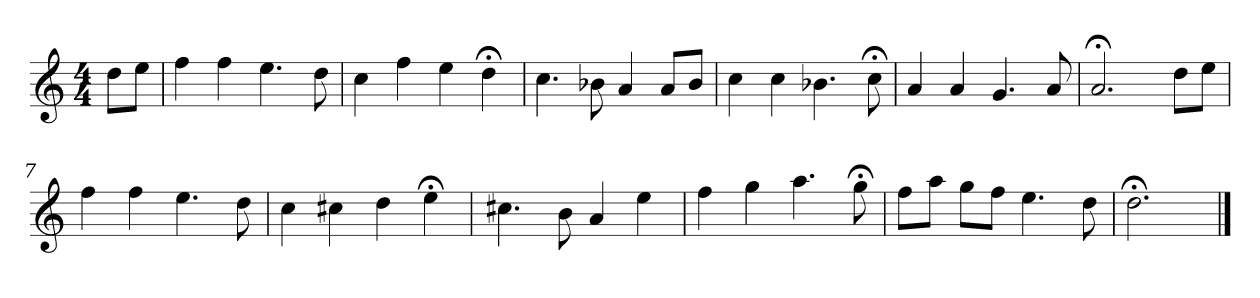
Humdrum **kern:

**kern
*part1
*staff1
*k[]
*D:dor
*M4/4
*MM120
=
8ddL
8eeJ
=1
4ff
4ff
4.ee
8dd
=2
4cc
4ff
4ee
4dd;<
=3
4.cc
8b-X
4a
8aL
8b-J
=4
4cc
4cc
4.b-X
8cc;<
=5
4a
4a
4.g
8a
=6
2.a;<
8ddL
8eeJ
=7
4ff
4ff
4.ee
8dd
=8
4cc
4cc#X
4dd
4ee;<
=9
4.cc#X
8b
4a
4ee
=10
4ff
4gg
4.aa
8gg;<
=11
8ffL
8aaJ
8ggL
8ffJ
4.ee
8dd
=12
2.dd;<
==
*-
